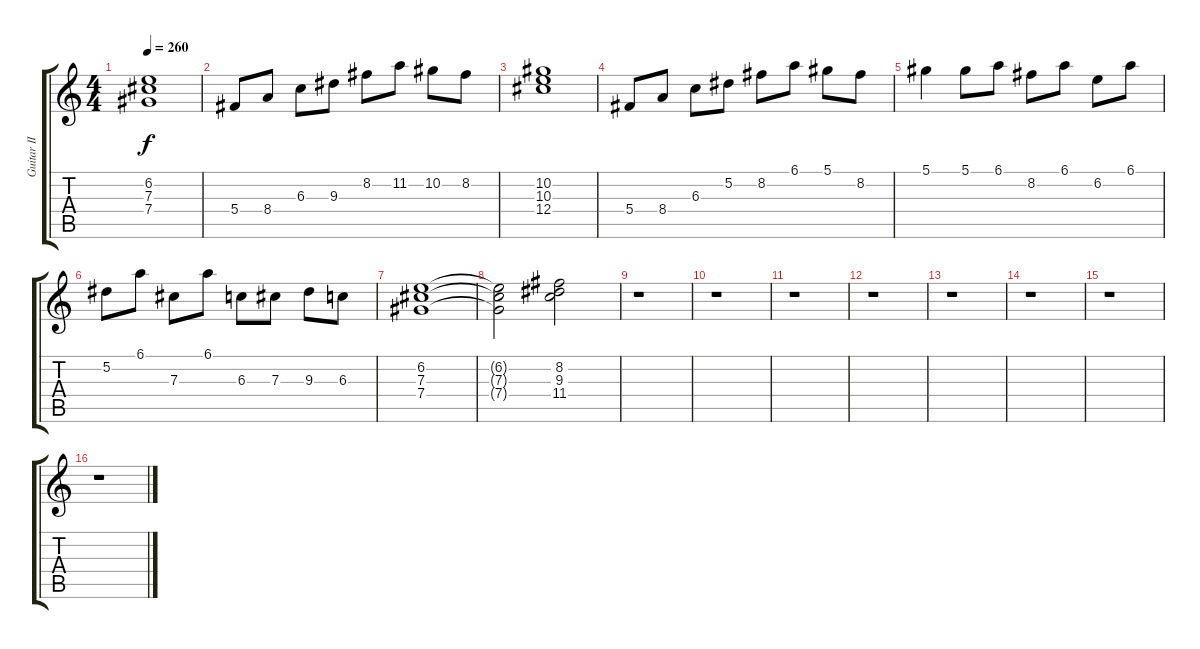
\track ("Guitar II" "Guitar II") {instrument overdrivenguitar}
\staff {score tabs}
\tuning (Eb4 Bb3 Gb3 Db3 Ab2 Eb2) {hide}
\ts (4 4)
\tempo 260
\clef g2
\ks c
(6.2 7.3 7.4).1{dy f} |
5.4.8 8.4.8 6.3.8 9.3.8 8.2.8 11.2.8 10.2.8 8.2.8 |
(10.2 10.3 12.4).1 |
5.4.8 8.4.8 6.3.8 5.2.8 8.2.8 6.1.8 5.1.8 8.2.8 |
5.1.4 5.1.8 6.1.8 8.2.8 6.1.8 6.2.8 6.1.8 |
5.2.8 6.1.8 7.3.8 6.1.8 6.3.8 7.3.8 9.3.8 6.3.8 |
(6.2 7.3 7.4).1 |
(6.2{t} 7.3{t} 7.4{t}).2 (8.2 9.3 11.4).2 |
r.1 |
r.1 |
r.1 |
r.1 |
r.1 |
r.1 |
r.1 |
r.1
